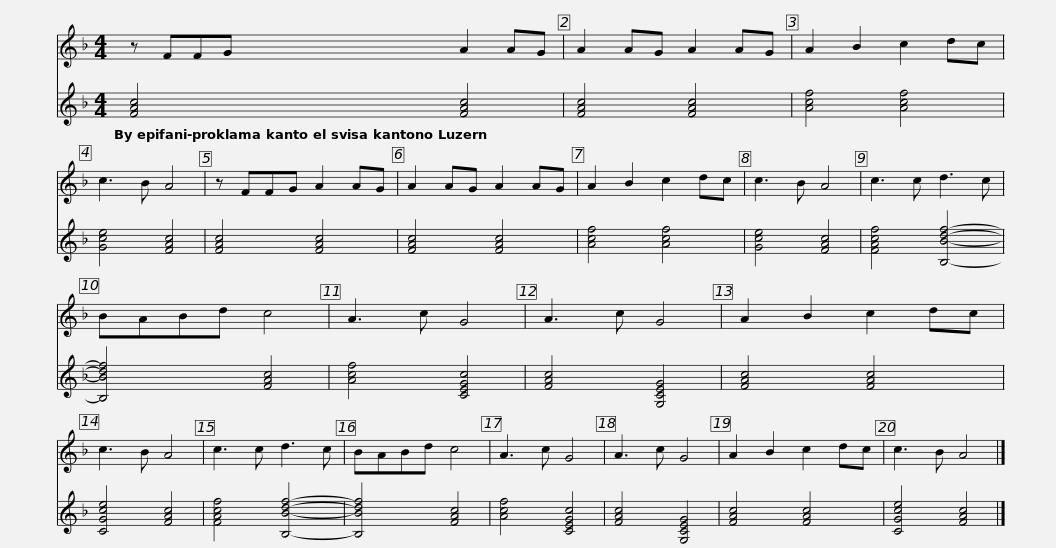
X:1
%%score 1 2
L:1/8
M:4/4
I:linebreak $
K:F
V:1 treble
V:2 treble
V:1
 z FFG A2 AG | A2 AG A2 AG | A2 B2 c2 dc | c3 B A4 |$ z FFG A2 AG | %5
 A2 AG A2 AG | A2 B2 c2 dc | c3 B A4 | c3 c d3 c | BABd c4 | %10
 A3 c G4 | A3 c G4 |$ A2 B2 c2 dc | c3 B A4 | c3 c d3 c | %15
 BABd c4 | A3 c G4 | A3 c G4 | A2 B2 c2 dc | c3 B A4 |] %20
V:2
 [FAc]4 [FAc]4 | [FAc]4 [FAc]4 | [Acf]4 [Acf]4 | [Gce]4 [FAc]4 |$ [FAc]4 [FAc]4 | %5
 [FAc]4 [FAc]4 | [Acf]4 [Acf]4 | [Gce]4 [FAc]4 | [FAcf]4 [B,Bdf]4- | [B,Bdf]4 [FAc]4 | %10
 [Acf]4 [CEGc]4 | [FAc]4 [G,CEG]4 |$ [FAc]4 [FAc]4 | [CGce]4 [FAc]4 | [FAcf]4 [B,Bdf]4- | %15
 [B,Bdf]4 [FAc]4 | [Acf]4 [CEGc]4 | [FAc]4 [G,CEG]4 | [FAc]4 [FAc]4 | [CGce]4 [FAc]4 |] %20
